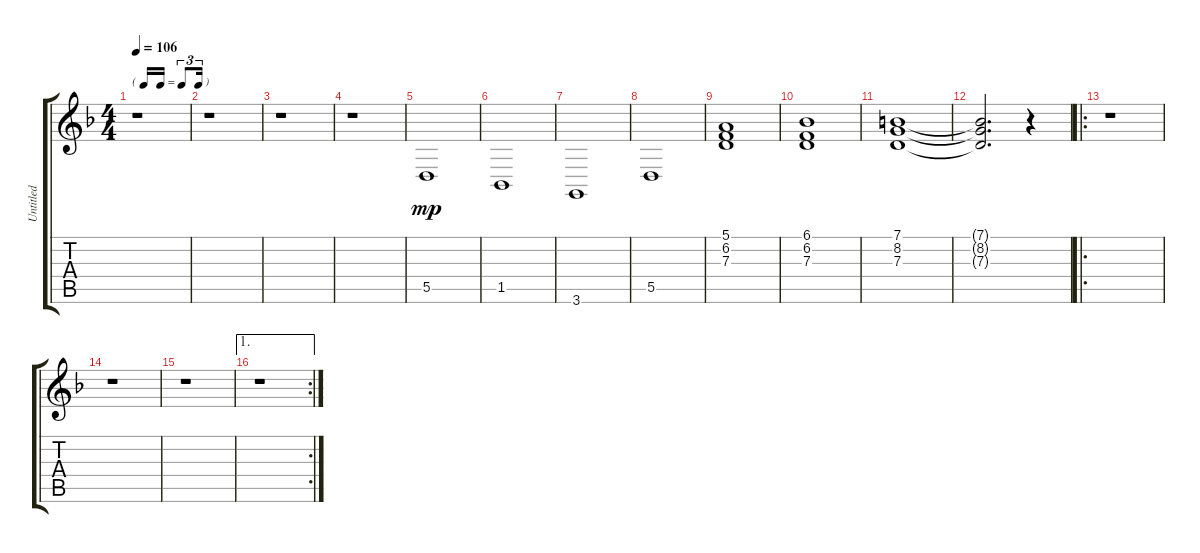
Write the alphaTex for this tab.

\track ("Untitled" "Untitled") {instrument choiraahs}
\staff {score tabs}
\tuning (E4 B3 G3 D3 A2 E2) {hide}
\ts (4 4)
\tf triplet16th
\tempo 106
\clef g2
\ks f
r.1{dy ppp} |
r.1 |
r.1 |
r.1 |
5.5.1{dy mp} |
1.5.1 |
3.6.1 |
5.5.1 |
(5.1 6.2 7.3).1 |
(6.1 6.2 7.3).1 |
(7.1 8.2 7.3).1 |
(7.1{t} 8.2{t} 7.3{t}).2{d} r.4 |
\ro
r.1 |
r.1 |
r.1 |
\ae 1
\rc 2
r.1
